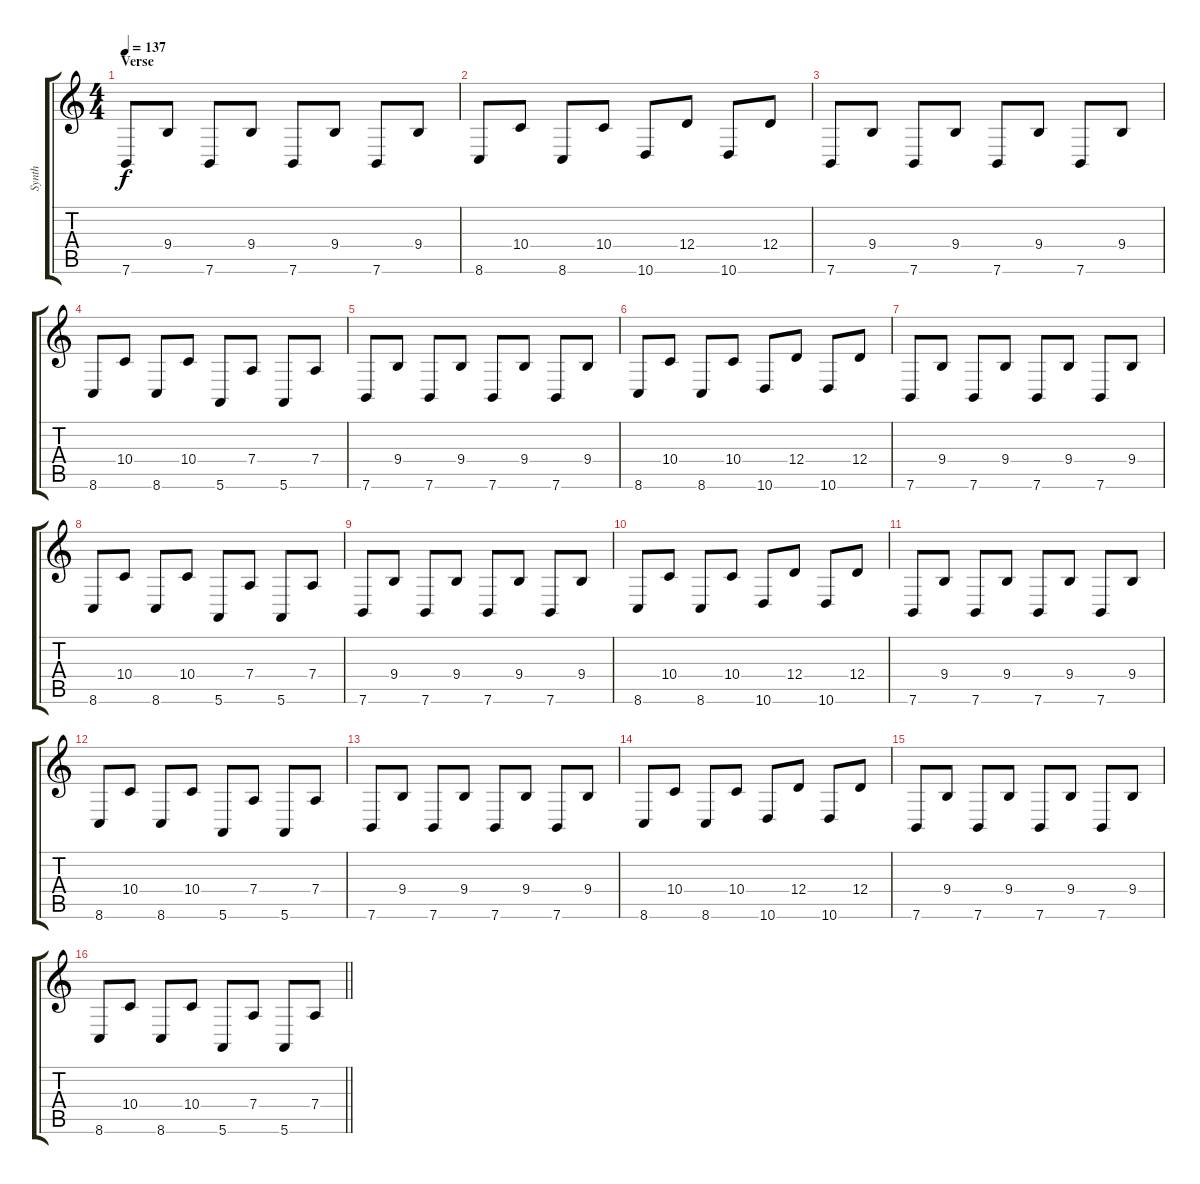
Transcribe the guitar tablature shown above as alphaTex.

\track ("Synth" "Synth") {instrument lead2sawtooth}
\staff {score tabs}
\tuning (E4 B3 G3 D3 A2 E2) {hide}
\ts (4 4)
\section ("" "Verse")
\tempo 137
\clef g2
\ks c
7.6.8{dy f} 9.4.8 7.6.8 9.4.8 7.6.8 9.4.8 7.6.8 9.4.8 |
8.6.8 10.4.8 8.6.8 10.4.8 10.6.8 12.4.8 10.6.8 12.4.8 |
7.6.8 9.4.8 7.6.8 9.4.8 7.6.8 9.4.8 7.6.8 9.4.8 |
8.6.8 10.4.8 8.6.8 10.4.8 5.6.8 7.4.8 5.6.8 7.4.8 |
7.6.8 9.4.8 7.6.8 9.4.8 7.6.8 9.4.8 7.6.8 9.4.8 |
8.6.8 10.4.8 8.6.8 10.4.8 10.6.8 12.4.8 10.6.8 12.4.8 |
7.6.8 9.4.8 7.6.8 9.4.8 7.6.8 9.4.8 7.6.8 9.4.8 |
8.6.8 10.4.8 8.6.8 10.4.8 5.6.8 7.4.8 5.6.8 7.4.8 |
7.6.8 9.4.8 7.6.8 9.4.8 7.6.8 9.4.8 7.6.8 9.4.8 |
8.6.8 10.4.8 8.6.8 10.4.8 10.6.8 12.4.8 10.6.8 12.4.8 |
7.6.8 9.4.8 7.6.8 9.4.8 7.6.8 9.4.8 7.6.8 9.4.8 |
8.6.8 10.4.8 8.6.8 10.4.8 5.6.8 7.4.8 5.6.8 7.4.8 |
7.6.8 9.4.8 7.6.8 9.4.8 7.6.8 9.4.8 7.6.8 9.4.8 |
8.6.8 10.4.8 8.6.8 10.4.8 10.6.8 12.4.8 10.6.8 12.4.8 |
7.6.8 9.4.8 7.6.8 9.4.8 7.6.8 9.4.8 7.6.8 9.4.8 |
\barLineRight lightlight
8.6.8 10.4.8 8.6.8 10.4.8 5.6.8 7.4.8 5.6.8 7.4.8
